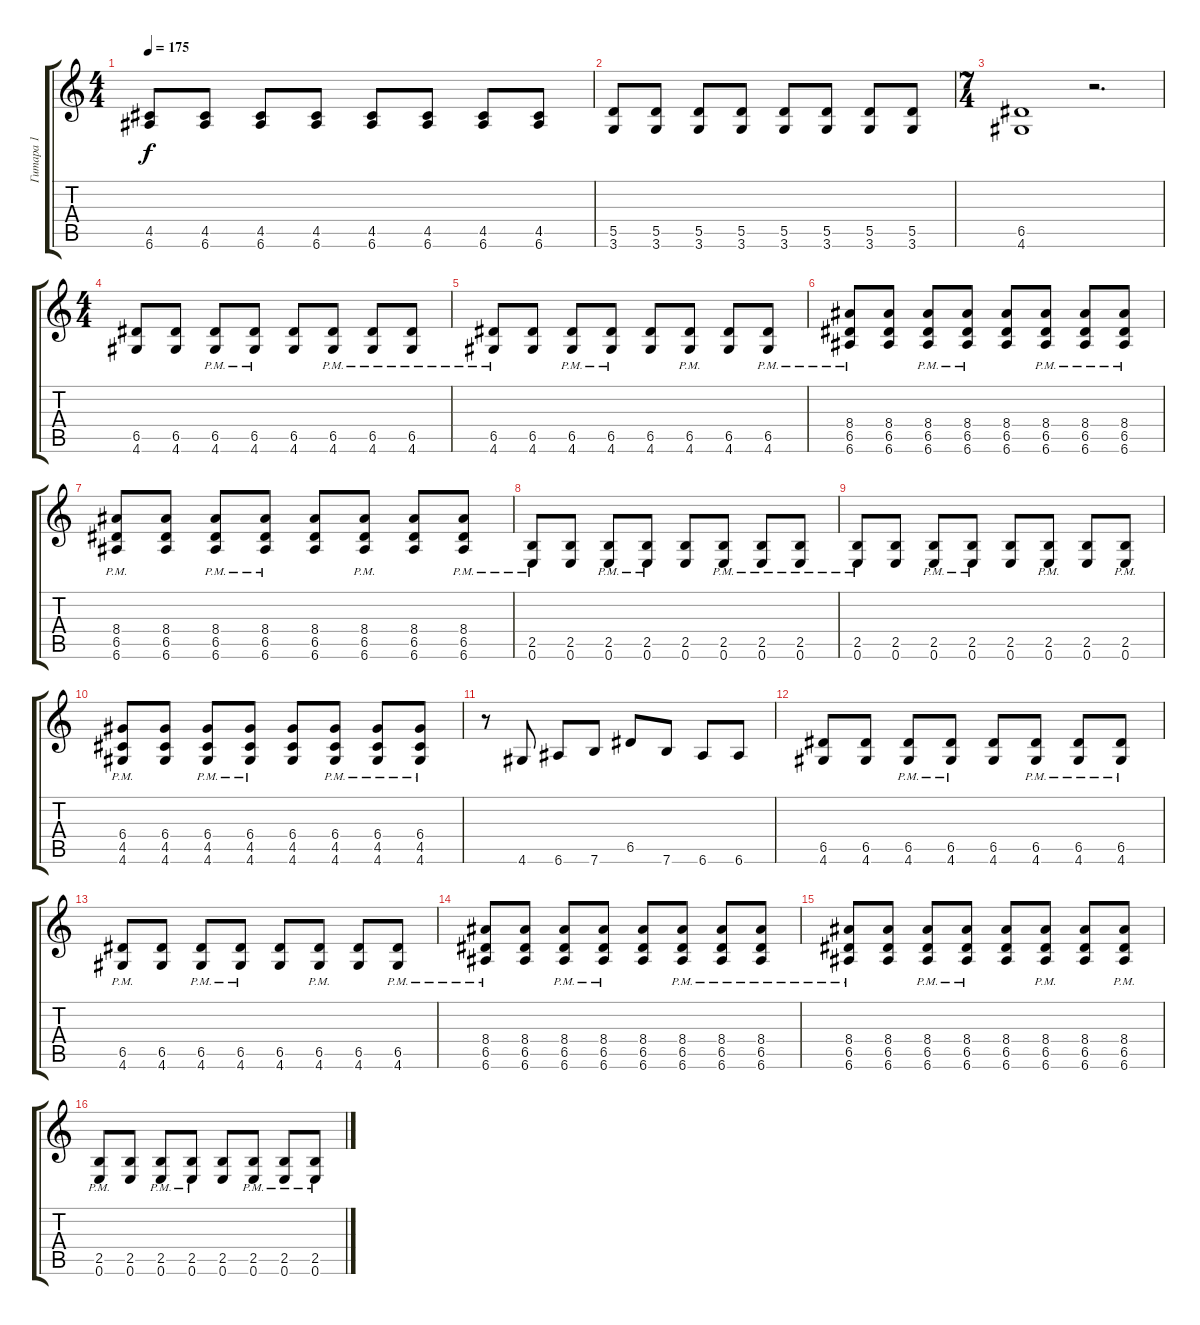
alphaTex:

\track ("Гитара 1" "Гитара 1") {instrument distortionguitar}
\staff {score tabs}
\tuning (E4 B3 G3 D3 A2 E2) {hide}
\ts (4 4)
\tempo 175
\clef g2
\ks c
(4.5 6.6).8{dy f} (4.5 6.6).8 (4.5 6.6).8 (4.5 6.6).8 (4.5 6.6).8 (4.5 6.6).8 (4.5 6.6).8 (4.5 6.6).8 |
(5.5 3.6).8 (5.5 3.6).8 (5.5 3.6).8 (5.5 3.6).8 (5.5 3.6).8 (5.5 3.6).8 (5.5 3.6).8 (5.5 3.6).8 |
\ts (7 4)
(6.5 4.6).1 r.2{d} |
\ts (4 4)
(6.5 4.6).8 (6.5 4.6).8 (6.5{pm} 4.6{pm}).8 (6.5{pm} 4.6{pm}).8 (6.5 4.6).8 (6.5{pm} 4.6{pm}).8 (6.5{pm} 4.6{pm}).8 (6.5{pm} 4.6{pm}).8 |
(6.5{pm} 4.6{pm}).8 (6.5 4.6).8 (6.5{pm} 4.6{pm}).8 (6.5{pm} 4.6{pm}).8 (6.5 4.6).8 (6.5{pm} 4.6{pm}).8 (6.5 4.6).8 (6.5{pm} 4.6{pm}).8 |
(8.4{pm} 6.5{pm} 6.6{pm}).8 (8.4 6.5 6.6).8 (8.4{pm} 6.5{pm} 6.6{pm}).8 (8.4{pm} 6.5{pm} 6.6{pm}).8 (8.4 6.5 6.6).8 (8.4{pm} 6.5{pm} 6.6{pm}).8 (8.4{pm} 6.5{pm} 6.6{pm}).8 (8.4{pm} 6.5{pm} 6.6{pm}).8 |
(8.4{pm} 6.5{pm} 6.6{pm}).8 (8.4 6.5 6.6).8 (8.4{pm} 6.5{pm} 6.6{pm}).8 (8.4{pm} 6.5{pm} 6.6{pm}).8 (8.4 6.5 6.6).8 (8.4{pm} 6.5{pm} 6.6{pm}).8 (8.4 6.5 6.6).8 (8.4{pm} 6.5{pm} 6.6{pm}).8 |
(2.5{pm} 0.6{pm}).8 (2.5 0.6).8 (2.5{pm} 0.6{pm}).8 (2.5{pm} 0.6{pm}).8 (2.5 0.6).8 (2.5{pm} 0.6{pm}).8 (2.5{pm} 0.6{pm}).8 (2.5{pm} 0.6{pm}).8 |
(2.5{pm} 0.6{pm}).8 (2.5 0.6).8 (2.5{pm} 0.6{pm}).8 (2.5{pm} 0.6{pm}).8 (2.5 0.6).8 (2.5{pm} 0.6{pm}).8 (2.5 0.6).8 (2.5{pm} 0.6{pm}).8 |
(6.4{pm} 4.5{pm} 4.6{pm}).8 (6.4 4.5 4.6).8 (6.4{pm} 4.5{pm} 4.6{pm}).8 (6.4{pm} 4.5{pm} 4.6{pm}).8 (6.4 4.5 4.6).8 (6.4{pm} 4.5{pm} 4.6{pm}).8 (6.4{pm} 4.5{pm} 4.6{pm}).8 (6.4{pm} 4.5{pm} 4.6{pm}).8 |
r.8 4.6.8 6.6.8 7.6.8 6.5.8 7.6.8 6.6.8 6.6.8 |
(6.5 4.6).8 (6.5 4.6).8 (6.5{pm} 4.6{pm}).8 (6.5{pm} 4.6{pm}).8 (6.5 4.6).8 (6.5{pm} 4.6{pm}).8 (6.5{pm} 4.6{pm}).8 (6.5{pm} 4.6{pm}).8 |
(6.5{pm} 4.6{pm}).8 (6.5 4.6).8 (6.5{pm} 4.6{pm}).8 (6.5{pm} 4.6{pm}).8 (6.5 4.6).8 (6.5{pm} 4.6{pm}).8 (6.5 4.6).8 (6.5{pm} 4.6{pm}).8 |
(8.4{pm} 6.5{pm} 6.6{pm}).8 (8.4 6.5 6.6).8 (8.4{pm} 6.5{pm} 6.6{pm}).8 (8.4{pm} 6.5{pm} 6.6{pm}).8 (8.4 6.5 6.6).8 (8.4{pm} 6.5{pm} 6.6{pm}).8 (8.4{pm} 6.5{pm} 6.6{pm}).8 (8.4{pm} 6.5{pm} 6.6{pm}).8 |
(8.4{pm} 6.5{pm} 6.6{pm}).8 (8.4 6.5 6.6).8 (8.4{pm} 6.5{pm} 6.6{pm}).8 (8.4{pm} 6.5{pm} 6.6{pm}).8 (8.4 6.5 6.6).8 (8.4{pm} 6.5{pm} 6.6{pm}).8 (8.4 6.5 6.6).8 (8.4{pm} 6.5{pm} 6.6{pm}).8 |
(2.5{pm} 0.6{pm}).8 (2.5 0.6).8 (2.5{pm} 0.6{pm}).8 (2.5{pm} 0.6{pm}).8 (2.5 0.6).8 (2.5{pm} 0.6{pm}).8 (2.5{pm} 0.6{pm}).8 (2.5{pm} 0.6{pm}).8
